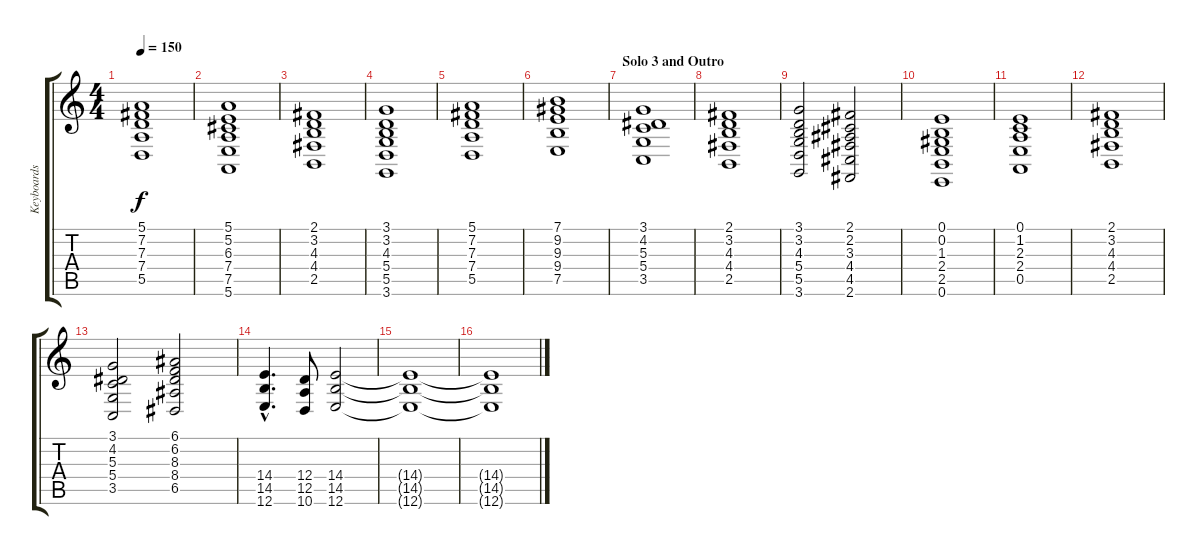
\track ("Keyboards" "Keyboards") {instrument tremolostrings}
\staff {score tabs}
\tuning (E4 B3 G3 D3 A2 E2) {hide}
\ts (4 4)
\tempo 150
\clef g2
\ks c
(5.1 7.2 7.3 7.4 5.5).1{dy f} |
(5.1 5.2 6.3 7.4 7.5 5.6).1 |
(2.1 3.2 4.3 4.4 2.5).1{volume 9 instrument choiraahs} |
(3.1 3.2 4.3 5.4 5.5 3.6).1 |
(5.1 7.2 7.3 7.4 5.5).1 |
(7.1 9.2 9.3 9.4 7.5).1 |
\section ("" "Solo 3 and Outro")
(3.1 4.2 5.3 5.4 3.5).1{volume 9 instrument choiraahs} |
(2.1 3.2 4.3 4.4 2.5).1 |
(3.1 3.2 4.3 5.4 5.5 3.6).2 (2.1 2.2 3.3 4.4 4.5 2.6).2 |
(0.1 0.2 1.3 2.4 2.5 0.6).1 |
(0.1 1.2 2.3 2.4 0.5).1 |
(2.1 3.2 4.3 4.4 2.5).1 |
(3.1 4.2 5.3 5.4 3.5).2 (6.1 6.2 8.3 8.4 6.5).2 |
(14.4{hac} 14.5{hac} 12.6{hac}).4{d volume 16 instrument brasssection} (12.4 12.5 10.6).8 (14.4 14.5 12.6).2 |
(14.4{t} 14.5{t} 12.6{t}).1 |
(14.4{t} 14.5{t} 12.6{t}).1
